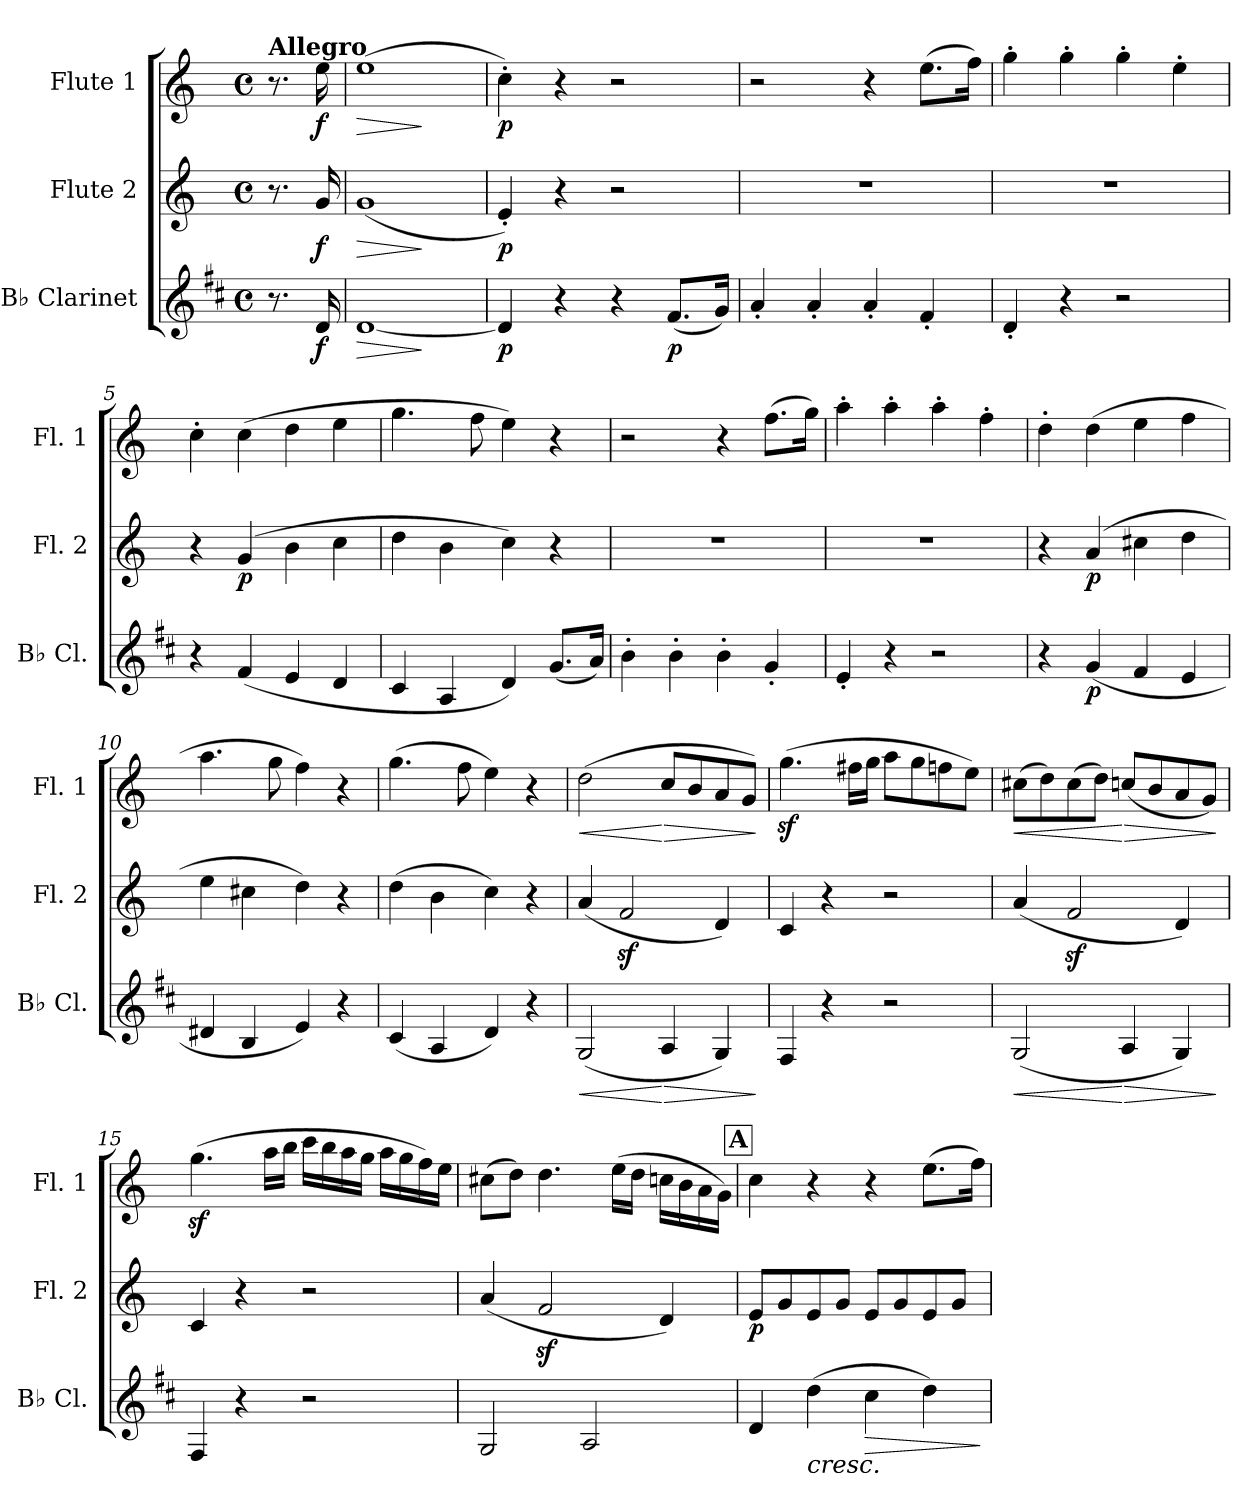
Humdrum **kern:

**kern	**dynam	**kern	**dynam	**kern	**dynam
*part3	*part3	*part2	*part2	*part1	*part1
*staff3	*staff3	*staff2	*staff2	*staff1	*staff1
*I"B♭ Clarinet	*	*I"Flute 2	*	*I"Flute 1	*
*I'B♭ Cl.	*	*I'Fl. 2	*	*I'Fl. 1	*
*clefG2	*	*clefG2	*	*clefG2	*
*ITrd1c2	*	*	*	*	*
*k[]	*	*k[]	*	*k[]	*
*M4/4	*	*M4/4	*	*M4/4	*
*met(c)	*	*met(c)	*	*met(c)	*
*MM140	*	*MM140	*	*MM140	*
=	=	=	=	=	=
!	!	!	!	!LO:TX:a:B:t=Allegro	!
8.r	.	8.r	.	8.r	.
!	!LO:DY:b	!	!LO:DY:b	!	!LO:DY:b
16c/	f	16g/	f	16ee\	f
=1	=1	=1	=1	=1	=1
!	!LO:HP:b	!	!LO:HP:b	!	!LO:HP:b
[1c	>	(<1g	>	(>1ee	>
.	]	.	]	.	]
=2	=2	=2	=2	=2	=2
!	!LO:DY:b	!	!LO:DY:b	!	!LO:DY:b
4c/]	p	4e'/)	p	4cc'\)	p
4r	.	4r	.	4r	.
4r	.	2r	.	2r	.
!	!LO:DY:b	!	!	!	!
(<8.e/L	p	.	.	.	.
16f/Jk)	.	.	.	.	.
=3	=3	=3	=3	=3	=3
4g'/	.	1r	.	2r	.
4g'/	.	.	.	.	.
4g'/	.	.	.	4r	.
4e'/	.	.	.	(>8.ee\L	.
.	.	.	.	16ff\Jk)	.
=4	=4	=4	=4	=4	=4
4c'/	.	1r	.	4gg'\	.
4r	.	.	.	4gg'\	.
2r	.	.	.	4gg'\	.
.	.	.	.	4ee'\	.
=5	=5	=5	=5	=5	=5
4r	.	4r	.	4cc'\	.
!	!	!	!LO:DY:b	!	!
(>4e/	.	(>4g/	p	(>4cc\	.
4d/	.	4b\	.	4dd\	.
4c/	.	4cc\	.	4ee\	.
=6	=6	=6	=6	=6	=6
4B/	.	4dd\	.	4.gg\	.
4G/	.	4b\	.	.	.
.	.	.	.	8ff\	.
4c/)	.	4cc\)	.	4ee\)	.
(<8.f/L	.	4r	.	4r	.
16g/Jk)	.	.	.	.	.
=7	=7	=7	=7	=7	=7
4a'\	.	1r	.	2r	.
4a'\	.	.	.	.	.
4a'\	.	.	.	4r	.
4f'/	.	.	.	(>8.ff\L	.
.	.	.	.	16gg\Jk)	.
!!LO:LB:g=z
=8	=8	=8	=8	=8	=8
4d'/	.	1r	.	4aa'\	.
4r	.	.	.	4aa'\	.
2r	.	.	.	4aa'\	.
.	.	.	.	4ff'\	.
=9	=9	=9	=9	=9	=9
4r	.	4r	.	4dd'\	.
!	!LO:DY:b	!	!LO:DY:b	!	!
(<4f/	p	(>4a/	p	(>4dd\	.
4e/	.	4cc#X\	.	4ee\	.
4d/	.	4dd\	.	4ff\	.
=10	=10	=10	=10	=10	=10
4c#X/	.	4ee\	.	4.aa\	.
4A/	.	4cc#X\	.	.	.
.	.	.	.	8gg\	.
4d/)	.	4dd\)	.	4ff\)	.
4r	.	4r	.	4r	.
=11	=11	=11	=11	=11	=11
(<4B/	.	(>4dd\	.	(>4.gg\	.
4G/	.	4b\	.	.	.
.	.	.	.	8ff\	.
4c/)	.	4cc\)	.	4ee\)	.
4r	.	4r	.	4r	.
=12	=12	=12	=12	=12	=12
!	!LO:HP:b	!	!	!	!LO:HP:b
(<2F/	<	(<4a/	.	(>2dd\	<
.	.	2fz</	.	.	.
!	!LO:HP:n=1:b	!	!	!	!LO:HP:n=1:b
4G/	[ >	.	.	8cc/L	[ >
.	.	.	.	8b/	.
4F/)	.	4d/)	.	8a/	.
.	.	.	.	8g/J)	.
.	]	.	.	.	]
=13	=13	=13	=13	=13	=13
4E/	.	4c/	.	(>4.ggz<\	.
4r	.	4r	.	.	.
.	.	.	.	16ff#X\LL	.
.	.	.	.	16gg\JJ	.
2r	.	2r	.	8aa\L	.
.	.	.	.	8gg\	.
.	.	.	.	8ffn\	.
.	.	.	.	8ee\J)	.
!!LO:LB:g=z
=14	=14	=14	=14	=14	=14
!	!LO:HP:b	!	!	!	!LO:HP:b
(<2F/	<	(<4a/	.	(>8cc#X\L	<
.	.	.	.	8dd\)	.
.	.	2fz</	.	(>8cc#\	.
.	.	.	.	8dd\J)	.
!	!LO:HP:n=1:b	!	!	!	!LO:HP:n=1:b
4G/	[ >	.	.	(<8ccn/L	[ >
.	.	.	.	8b/	.
4F/)	.	4d/)	.	8a/	.
.	.	.	.	8g/J)	.
.	]	.	.	.	]
=15	=15	=15	=15	=15	=15
4E/	.	4c/	.	(>4.ggz<\	.
4r	.	4r	.	.	.
.	.	.	.	16aa\LL	.
.	.	.	.	16bb\JJ	.
2r	.	2r	.	16ccc\LL	.
.	.	.	.	16bb\	.
.	.	.	.	16aa\	.
.	.	.	.	16gg\JJ	.
.	.	.	.	16aa\LL	.
.	.	.	.	16gg\	.
.	.	.	.	16ff\)	.
.	.	.	.	16ee\JJ	.
=16	=16	=16	=16	=16	=16
2F/	.	(<4a/	.	(>8cc#X\L	.
.	.	.	.	8dd\J)	.
.	.	2fz</	.	4.dd\	.
2G/	.	.	.	.	.
.	.	.	.	(>16ee\LL	.
.	.	.	.	16dd\JJ	.
.	.	4d/)	.	16ccn\LL	.
.	.	.	.	16b\	.
.	.	.	.	16a\	.
.	.	.	.	16g\JJ)	.
!!LO:REH:place=s1:a:B:fs=14:t=A
=17	=17	=17	=17	=17	=17
!	!	!	!LO:DY:b	!	!
4c/	.	8e/L	p	4cc\	.
.	.	8g/	.	.	.
!	!LO:HP:b	!	!	!	!
(>4cc\	<	8e/	.	4r	.
.	.	8g/J	.	.	.
!	!LO:HP:b	!	!	!	!
4b\	>	8e/L	.	4r	.
.	.	8g/	.	.	.
4cc\)	[	8e/	.	(>8.ee\L	.
.	.	8g/J	.	.	.
.	.	.	.	16ff\Jk)	.
.	]	.	.	.	.
=	=	=	=	=	=
*-	*-	*-	*-	*-	*-
